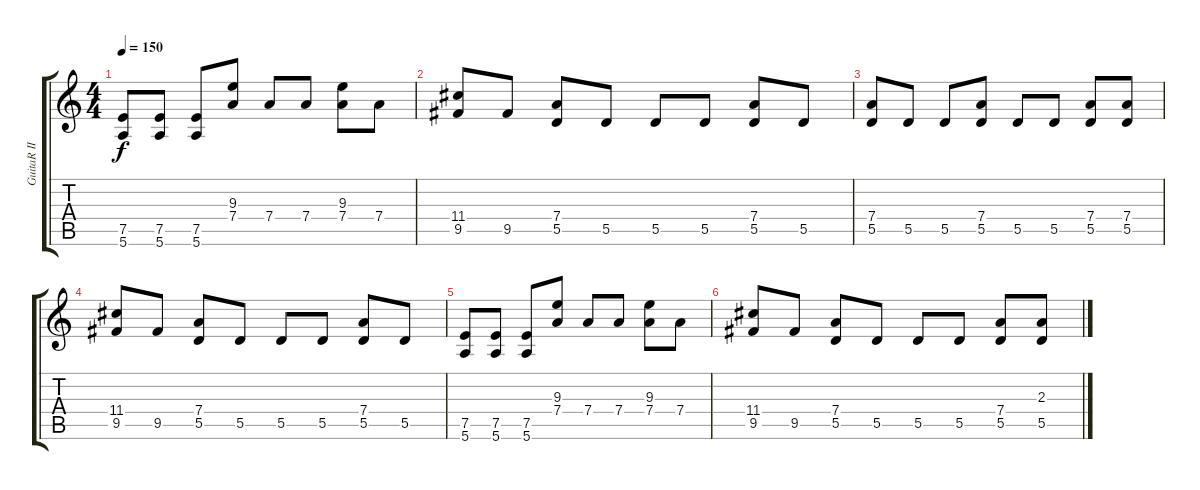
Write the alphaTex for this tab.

\track ("GuitaR II" "GuitaR II") {instrument acousticguitarsteel}
\staff {score tabs}
\tuning (E4 B3 G3 D3 A2 E2) {hide}
\ts (4 4)
\tempo 150
\clef g2
\ks c
(7.5 5.6).8{dy f} (7.5 5.6).8 (7.5 5.6).8 (9.3 7.4).8 7.4.8 7.4.8 (9.3 7.4).8 7.4.8 |
(11.4 9.5).8 9.5.8 (7.4 5.5).8 5.5.8 5.5.8 5.5.8 (7.4 5.5).8 5.5.8 |
(7.4 5.5).8{instrument distortionguitar} 5.5.8 5.5.8 (7.4 5.5).8 5.5.8 5.5.8 (7.4 5.5).8 (7.4 5.5).8 |
(11.4 9.5).8 9.5.8 (7.4 5.5).8 5.5.8 5.5.8 5.5.8 (7.4 5.5).8 5.5.8 |
(7.5 5.6).8 (7.5 5.6).8 (7.5 5.6).8 (9.3 7.4).8 7.4.8 7.4.8 (9.3 7.4).8 7.4.8 |
(11.4 9.5).8 9.5.8 (7.4 5.5).8 5.5.8 5.5.8 5.5.8 (7.4 5.5).8 (2.3 5.5).8
